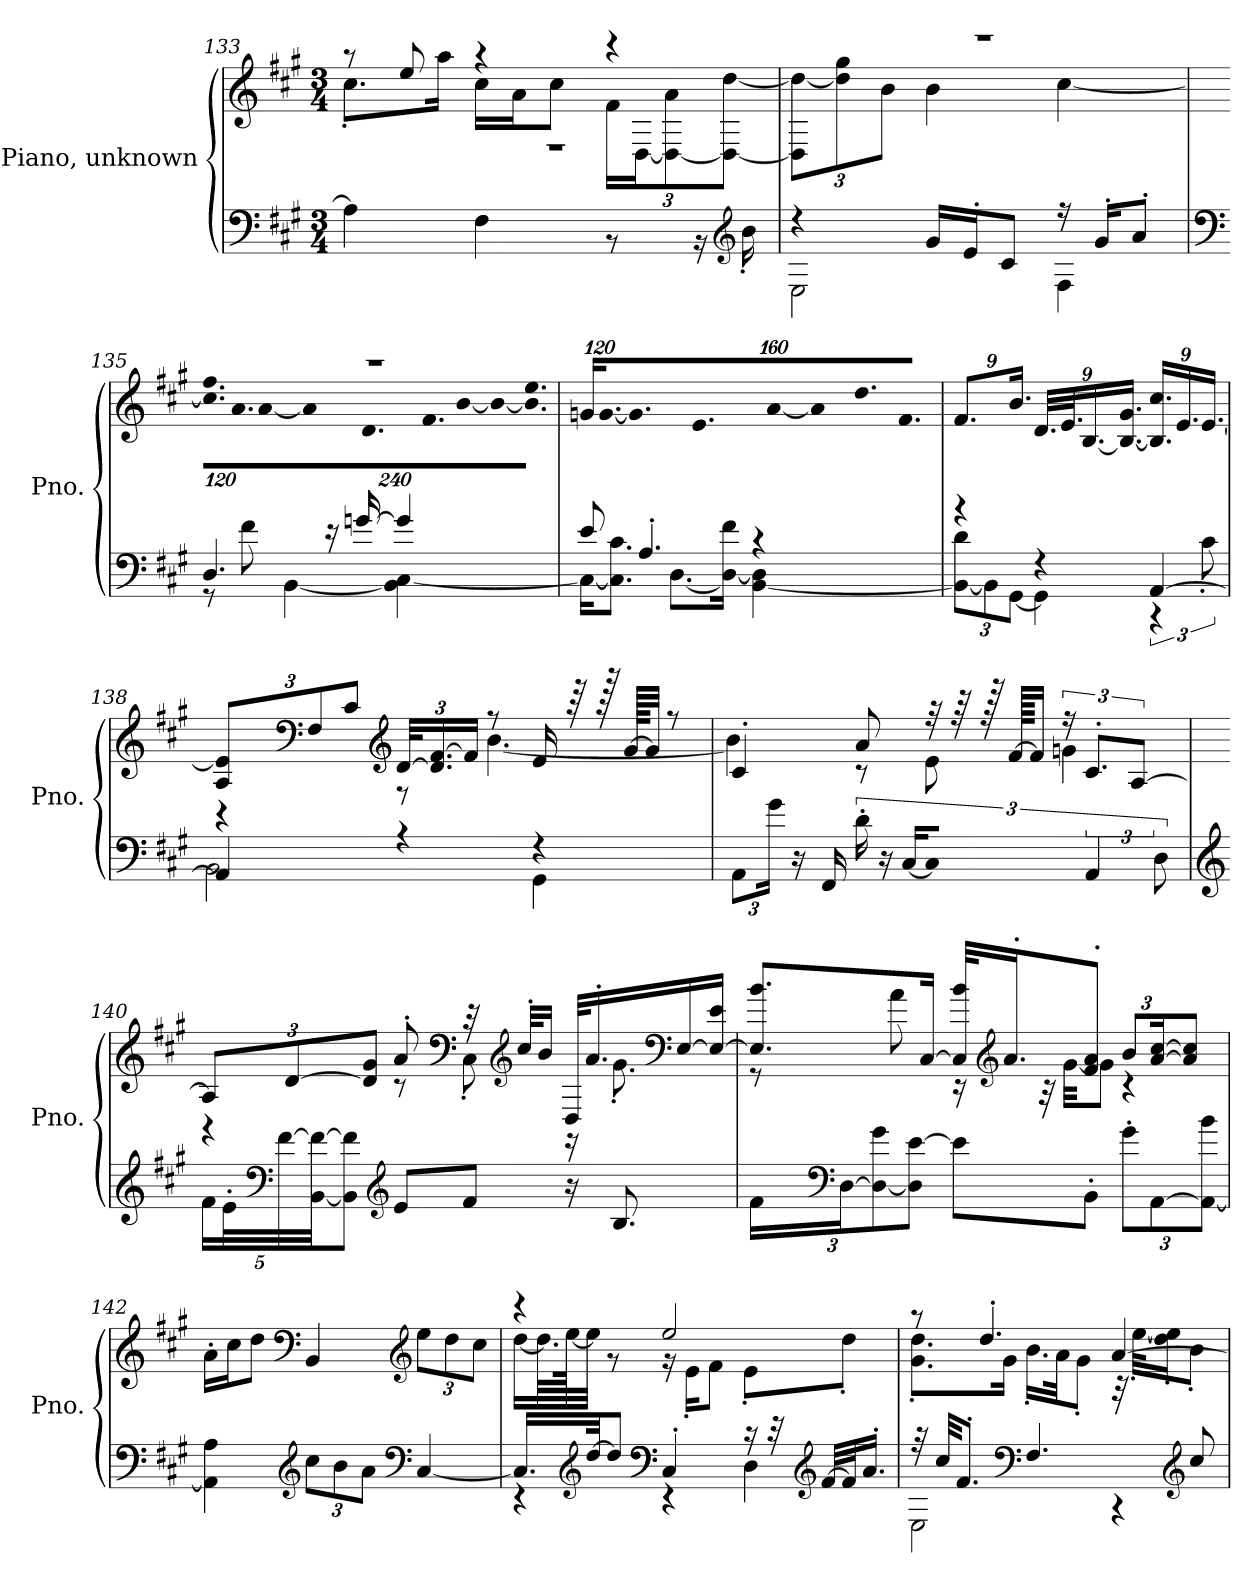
**kern	**kern
*part1	*part1
*staff2	*staff1
*I"Piano, unknown	*
*I'Pno.	*
*clefF4	*clefG2
*k[f#c#g#]	*k[f#c#g#]
*M3/4	*M3/4
=133	=133
*^	*^
2.r	4A\]	8r	8.cc#'\L
.	.	8ee/	.
.	.	.	16aa\Jk
.	4F#\	4r	16cc#\LL
.	.	.	16a\J
.	.	.	8cc#\J
*	*	*	*Xbrackettup
.	8r	4r	24f#\LL
.	.	.	[24D\J
.	.	.	12D\_ 12a\
.	16r	.	.
.	.	.	12D\_ [12dd\J
*clefG2	*	*	*
.	16b'\	.	.
!!LO:LB:g=z	!!
=134	=134	=134	=134
4r	2E\	2.r	12D\] 12dd\_L
.	.	.	12dd\] 12gg#\
.	.	.	12b\J
16g#/LL	.	.	4b\
16e'/J	.	.	.
8c#/J	.	.	.
16r	4F#\	.	[4cc#\
16g#'/KL	.	.	.
8a'/J	.	.	.
=135	=135	=135	=135
*clefF4	*	*	*
!	!	!	!LO:N:vis=16.
4.D/	8r	2.r	960%103cc#\] 960%103ff#\LL
!	!	!	!LO:N:vis=32.
.	.	.	1920%103a\JK
.	8f#\	.	.
!	!	!	!LO:N:vis=8
.	.	.	[960%137a\
.	[4BB\	.	.
!	!	!	!LO:N:vis=64
.	.	.	960%17a\KKL]
!	!	!	!LO:N:vis=16.
.	.	.	960%103d\
16r	.	.	.
!	!	!	!LO:N:vis=32.
.	.	.	1920%103f#\JK
[16gn/	.	.	.
!	!	!	!LO:N:vis=8
.	.	.	[960%137b\
4g/]	4BB\] [4C#\	.	.
!	!	!	!LO:N:vis=64
.	.	.	960%17b\KKL_
!	!	!	!LO:N:vis=16.
.	.	.	960%103b\] 960%103ee\JJ
=136	=136	=136	=136
!	!	!LO:N:vis=32.	!
*	*	*v	*v
8e/	16C#\KL_	1920%103gn/LLL
!	!	!LO:N:vis=32.
.	.	[1920%103g/JJ
.	8.C#\] 8.c#\J	.
!	!	!LO:N:vis=8.
.	.	640%137g/]
4.A'/	.	.
.	[8.D\L	.
!	!	!LO:N:vis=16.
.	.	960%103e/K
!	!	!LO:N:vis=8
.	.	[960%137a/
.	16D\_ 16f#\Jk	.
4r	[4BB\ 4D\]	.
!	!	!LO:N:vis=64
.	.	960%17a/KKL]
!	!	!LO:N:vis=16.
.	.	960%103dd/
!	!	!LO:N:vis=32.
.	.	1920%103f#/JJk
!!LO:LB:g=z
=137	=137	=137
*	*Xbrackettup	*
4r	12BB\_ 12d\L	9.f#/L
.	12BB\]	.
.	[12GG#\J	18.b/Jk
4r	4GG#\]	36.d/LLL
.	.	36.e/J
.	.	[18.B/
.	.	18.B/_ 18.g#/JJ
*	*brackettup	*
[4AA/	6r	18.B/] 18.cc#/LL
.	.	18.e/
.	12c#'\	[18.e/JJ
=138	=138	=138
*	*	*^
4AA/]	2BB\	12A/ 12e/]L	4r
*	*	*clefF4	*
.	.	12F#/	.
.	.	12c#/J	.
*	*	*clefG2	*
4r	.	[48d/KLL	8r
.	.	24.d/] [24.f#/	.
.	.	24f#/JJ]	.
.	.	8r	[4.b\
4r	4GG#\	16e/	.
.	.	64r	.
.	.	128r	.
.	.	[128g#/KKLLL	.
.	.	32g#/JJJ]	.
.	.	8r	.
*v	*v	*	*
!!LO:LB:g=z	!!
=139	=139	=139
*Xbrackettup	*	*
12AA\L	4c#'/	4b\]
24g#\Jk	.	.
16r	.	.
16FF#/	.	.
*brackettup	*	*
24d'\	8a/	8r
24r	.	.
[24C#/KL	.	.
8C#/J]	32r	8e\
.	64r	.
.	128r	.
.	[128f#/KKKLL	.
.	16f#/JJ]	.
*	*brackettup	*
6AA/	24r	4gn\
.	12.c#'/L	.
12D\	[12A/J	.
!!LO:PB:g=z	!!
=140	=140	=140
*clefG2	*	*
*Xbrackettup	*Xbrackettup	*
20f#\LL	12A/L]	4r
40e'\L	.	.
*clefF4	*	*
[40f#\	.	.
.	[12d/	.
[40BB\ 40f#\_JJ	.	.
8BB\] 8f#\]J	.	.
.	12d/] 12g#/J	.
*clefG2	*	*
8e/L	8a'/	8r
*	*clefF4	*
8f#/J	32r	8C#'\
*	*clefG2	*
.	32cc#'/KLL	.
.	16b/JJ	.
16r	32D/KLL	16r
.	16.a'/	.
8.B/	.	8.g#'\
*	*clefF4	*
.	[16E/	.
.	16E/_ 16e/JJ	.
!!LO:LB:g=z	!!
=141	=141	=141
24f#\LL	8.E/] 8.b/L	8r
*clefF4	*	*
[24D\J	.	.
12D\_ 12g#\	.	.
.	.	8a\
12D\] [12e\J	.	.
.	[16C#/Jk	.
8e\L]	32C#/] 32b/KLL	16r
*	*clefG2	*
.	16.a'/J	.
.	.	32r
.	.	[32g#\KKL
8BB'\J	8f#/' 8a/'J	8g#\J]
12g#'\L	12b/L	4r
[12AA\	[24a/ [24cc#/K	.
.	8a/] 8cc#/]J	.
12AA\_ 12b\J	.	.
*	*v	*v
=142	=142
4AA\] 4A\	16a'\LL
.	16cc#\J
.	8dd\J
*clefG2	*clefF4
12cc#\L	4BB/
12b\	.
12a\J	.
*clefF4	*clefG2
[4C#/	12ee\L
.	12dd\
.	12cc#\J
!!LO:LB:g=z
=143	=143
*^	*^
16.C#/LL]	4r	4r	[16dd\LL
.	.	.	64.dd\LL]
.	.	.	[128ee\JK
*clefG2	*	*	*
[32dd/JK	.	.	32ee\JJJ]
8dd/J]	.	.	8r
*clefF4	*	*	*
4C#'/	4r	2ee/	16r
.	.	.	16e'\KL
.	.	.	8f#\J
16r	4D\	.	8e'\L
32r	.	.	.
*clefG2	*	*	*
[32f#/LLL	.	.	.
32f#/J]	.	.	8dd'\J
16.a'/JJ	.	.	.
=144	=144	=144	=144
32r	2E\	8r	8.g#\' 8.dd\'L
32cc#/KKL	.	.	.
8.f#'/J	.	.	.
.	.	4.dd'/	.
.	.	.	16g#\Jk
*clefF4	*	*	*
4.F#/	.	.	16.b'\LL
.	.	.	32a\JK
.	.	.	8g#'\J
.	4r	[4a/	32r
.	.	.	[32ee'\KLL
.	.	.	16dd\' 16ee\]'J
*clefG2	*	*	*
8cc#/	.	.	8b'\J
*v	*v	*	*
*	*v	*v
=	=
*-	*-
